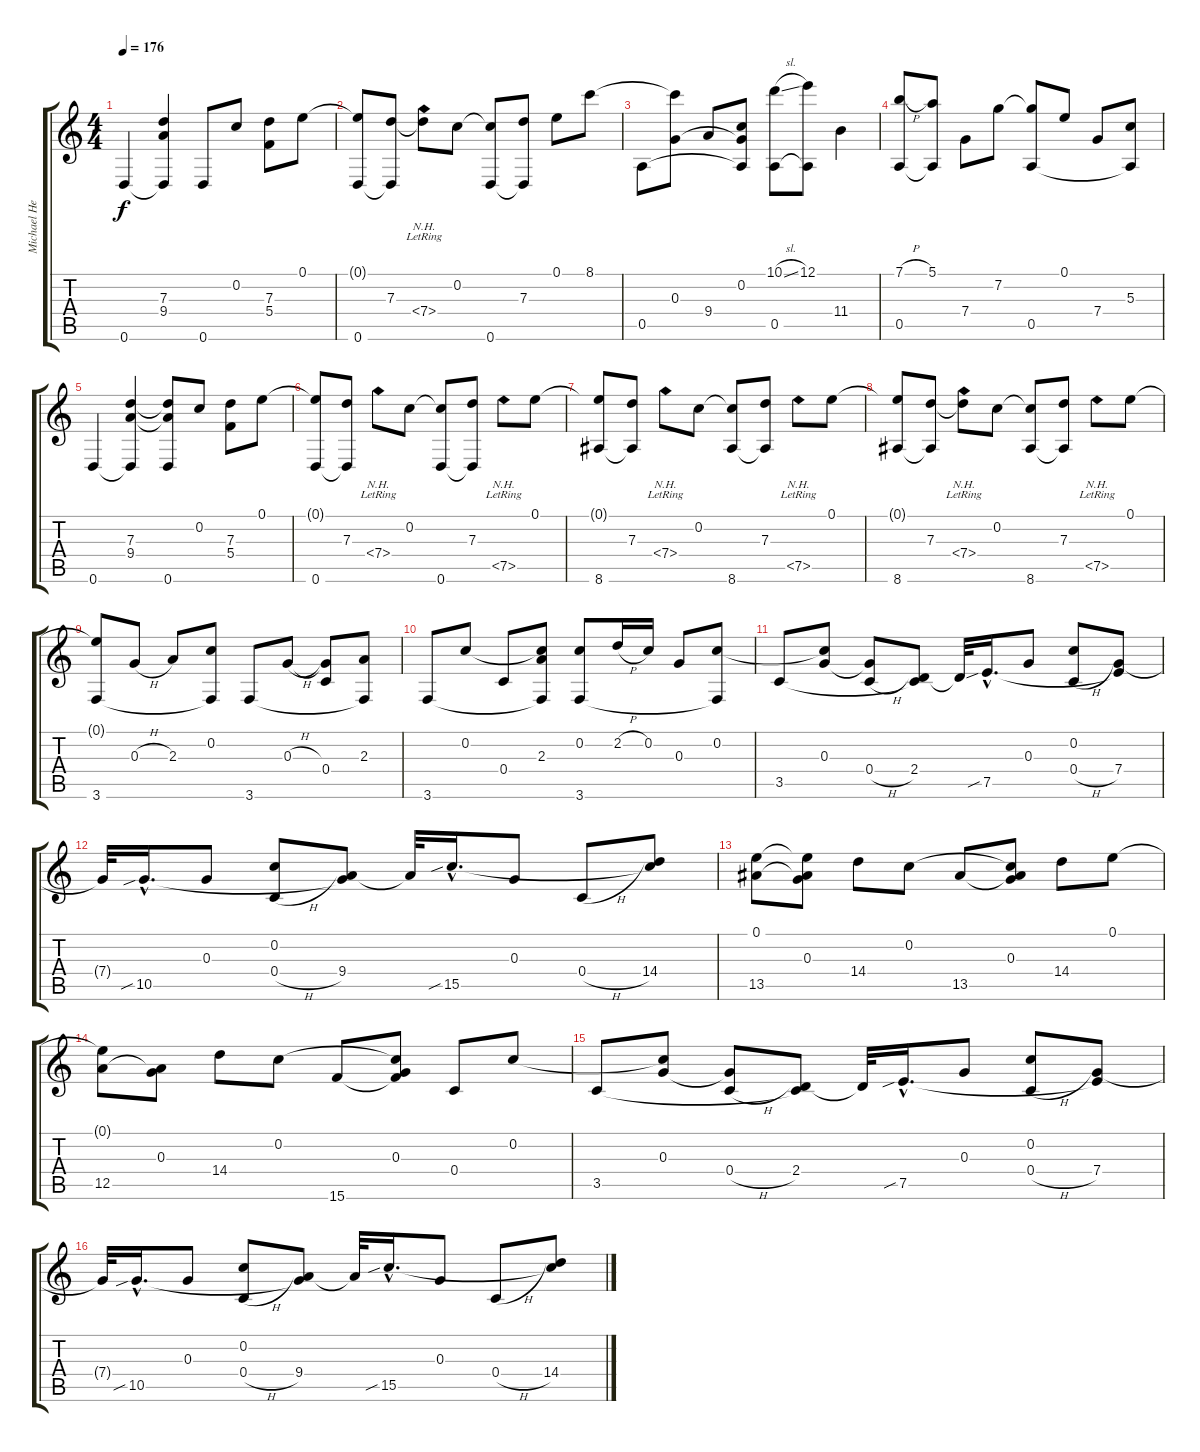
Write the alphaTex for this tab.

\track ("Michael Hedges" "Michael He") {instrument acousticguitarsteel}
\staff {score tabs}
\tuning (E4 C4 G3 C3 A2 D2) {hide}
\ts (4 4)
\tempo 176
\clef g2
\ks c
0.6.4{dy f} (7.3 9.4 0.6{t}).4 0.6.8 0.2.8 (7.3 5.4).8 0.1.8 |
(0.1{t} 0.6).8 (7.3 0.6{t}).8 (7.3{t} 7.4{nh lr}).8 0.2.8 (0.2{t} 0.6).8 (7.3 0.6{t}).8 0.1.8 8.1.8 |
0.5.8 (8.1{t} 0.3).8 9.4.8 (0.2 0.3{t} 0.5{t}).8 (10.1{sl} 0.5).8 (12.1 0.5{t}).8 11.4.4 |
(7.1{h} 0.5).8 (5.1 0.5{t}).8 7.4.8 7.2.8 (7.2{t} 0.5).8 0.1.8 7.4.8 (5.3 0.5{t}).8 |
0.6.4 (7.3 9.4 0.6{t}).4 (7.3{t} 9.4{t} 0.6).8 0.2.8 (7.3 5.4).8 0.1.8 |
(0.1{t} 0.6).8 (7.3 0.6{t}).8 7.4{nh lr}.8 0.2.8 (0.2{t} 0.6).8 (7.3 0.6{t}).8 7.5{nh lr}.8 0.1.8 |
(0.1{t} 8.6).8 (7.3 8.6{t}).8 7.4{nh lr}.8 0.2.8 (0.2{t} 8.6).8 (7.3 8.6{t}).8 7.5{nh lr}.8 0.1.8 |
(0.1{t} 8.6).8 (7.3 8.6{t}).8 (7.3{t} 7.4{nh lr}).8 0.2.8 (0.2{t} 8.6).8 (7.3 8.6{t}).8 7.5{nh lr}.8 0.1.8 |
(0.1{t} 3.6).8 0.3{h}.8 2.3.8 (0.2 3.6{t}).8 3.6.8 0.3{h}.8 (0.3{t} 0.4).8 (2.3 3.6{t}).8 |
3.6.8 0.2.8 0.4.8 (0.2{t} 2.3 3.6{t}).8 (0.2 3.6).8 2.2{h}.16 0.2.16 0.3.8 (0.2 3.6{t}).8 |
3.5.8 (0.2{t} 0.3).8 (0.3{t} 0.4{h}).8 (2.4 3.5{t}).8 2.4{t}.32 7.5{sib hac}.16{d} 0.3.8 (0.2 0.4{h}).8 (7.4 7.5{t}).8 |
7.4{t}.32 10.5{sib hac}.16{d} 0.3.8 (0.2 0.4{h}).8 (9.4 10.5{t}).8 9.4{t}.32 15.5{sib hac}.16{d} 0.3.8 0.4{h}.8 (14.4 15.5{t}).8 |
(0.1 13.5).8 (0.1{t} 0.3 13.5{t}).8 14.4.8 0.2.8 13.5.8 (0.2{t} 0.3 13.5{t}).8 14.4.8 0.1.8 |
(0.1{t} 12.5).8 (0.3 12.5{t}).8 14.4.8 0.2.8 15.6.8 (0.2{t} 0.3 15.6{t}).8 0.4.8 0.2.8 |
3.5.8 (0.2{t} 0.3).8 (0.3{t} 0.4{h}).8 (2.4 3.5{t}).8 2.4{t}.32 7.5{sib hac}.16{d} 0.3.8 (0.2 0.4{h}).8 (7.4 7.5{t}).8 |
7.4{t}.32 10.5{sib hac}.16{d} 0.3.8 (0.2 0.4{h}).8 (9.4 10.5{t}).8 9.4{t}.32 15.5{sib hac}.16{d} 0.3.8 0.4{h}.8 (14.4 15.5{t}).8
